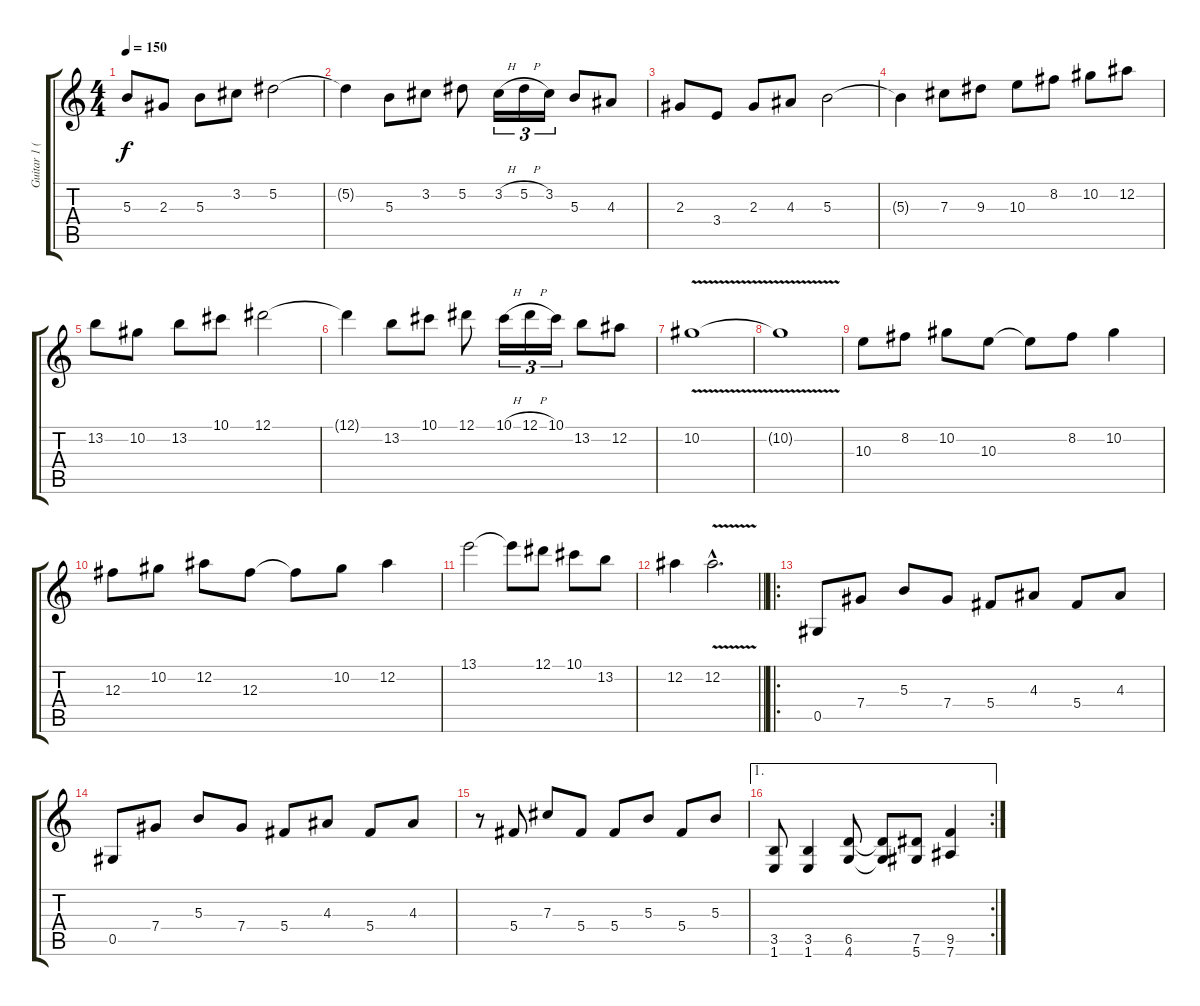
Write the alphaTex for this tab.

\track ("Guitar 1 (SheJa)" "Guitar 1 (") {instrument distortionguitar}
\staff {score tabs}
\tuning (Eb4 Bb3 Gb3 Db3 Ab2 Eb2) {hide}
\ts (4 4)
\tempo 150
\clef g2
\ks c
5.3.8{dy f instrument distortionguitar} 2.3.8 5.3.8 3.2.8 5.2.2 |
5.2{t}.4 5.3.8 3.2.8 5.2.8 3.2{h}.16{tu (3 2)} 5.2{h}.16{tu (3 2)} 3.2.16{tu (3 2)} 5.3.8 4.3.8 |
2.3.8 3.4.8 2.3.8 4.3.8 5.3.2 |
5.3{t}.4 7.3.8 9.3.8 10.3.8 8.2.8 10.2.8 12.2.8 |
13.2.8 10.2.8 13.2.8 10.1.8 12.1.2 |
12.1{t}.4 13.2.8 10.1.8 12.1.8 10.1{h}.16{tu (3 2)} 12.1{h}.16{tu (3 2)} 10.1.16{tu (3 2)} 13.2.8 12.2.8 |
10.2{v}.1 |
10.2{t}.1 |
10.3.8 8.2.8 10.2.8 10.3.8 10.3{t}.8 8.2.8 10.2.4 |
12.3.8 10.2.8 12.2.8 12.3.8 12.3{t}.8 10.2.8 12.2.4 |
13.1.2 13.1{t}.8 12.1.8 10.1.8 13.2.8 |
\barLineRight lightlight
12.2.4 12.2{v hac}.2{d} |
\ro
0.5.8 7.4.8 5.3.8 7.4.8 5.4.8 4.3.8 5.4.8 4.3.8 |
0.5.8 7.4.8 5.3.8 7.4.8 5.4.8 4.3.8 5.4.8 4.3.8 |
r.8 5.4.8 7.3.8 5.4.8 5.4.8 5.3.8 5.4.8 5.3.8 |
\ae 1
\rc 2
(3.5 1.6).8 (3.5 1.6).4 (6.5 4.6).8 (6.5{t} 4.6{t}).8 (7.5 5.6).8 (9.5 7.6).4
